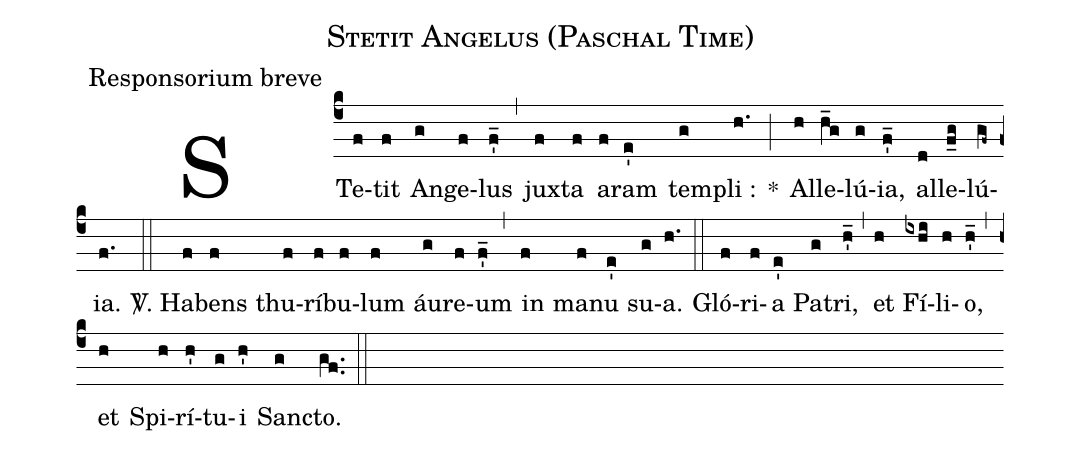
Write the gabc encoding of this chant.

name:Stetit Angelus (Paschal Time);
office-part:Responsorium breve;
%%
(c4) STe(f)tit(f) An(g)ge(f)lus(f'_) (,) jux(f)ta(f) a(f)ram(e') tem(g)pli :(h.) *(;) Al(h)le(h_g)lú(g){ia},(f'_) al(d)le(f_g)lú(gf~){ia}.(f.) (::)
<sp>V/</sp>. Ha(f)bens(f) thu(f)rí(f)bu(f)lum(f) áu(g)re(f)um(f'_) (,) in(f) ma(f)nu(e') su(g)a.(h.) (::) Gló(f)ri(f)a(e') Pa(g)tri,(h'_) (,) et(h) Fí(ixhi)li(h)o,(h'_) (,) et(h) Spi(h)rí(h')tu(g)i(h') San(g)cto.(gf..) (::)
